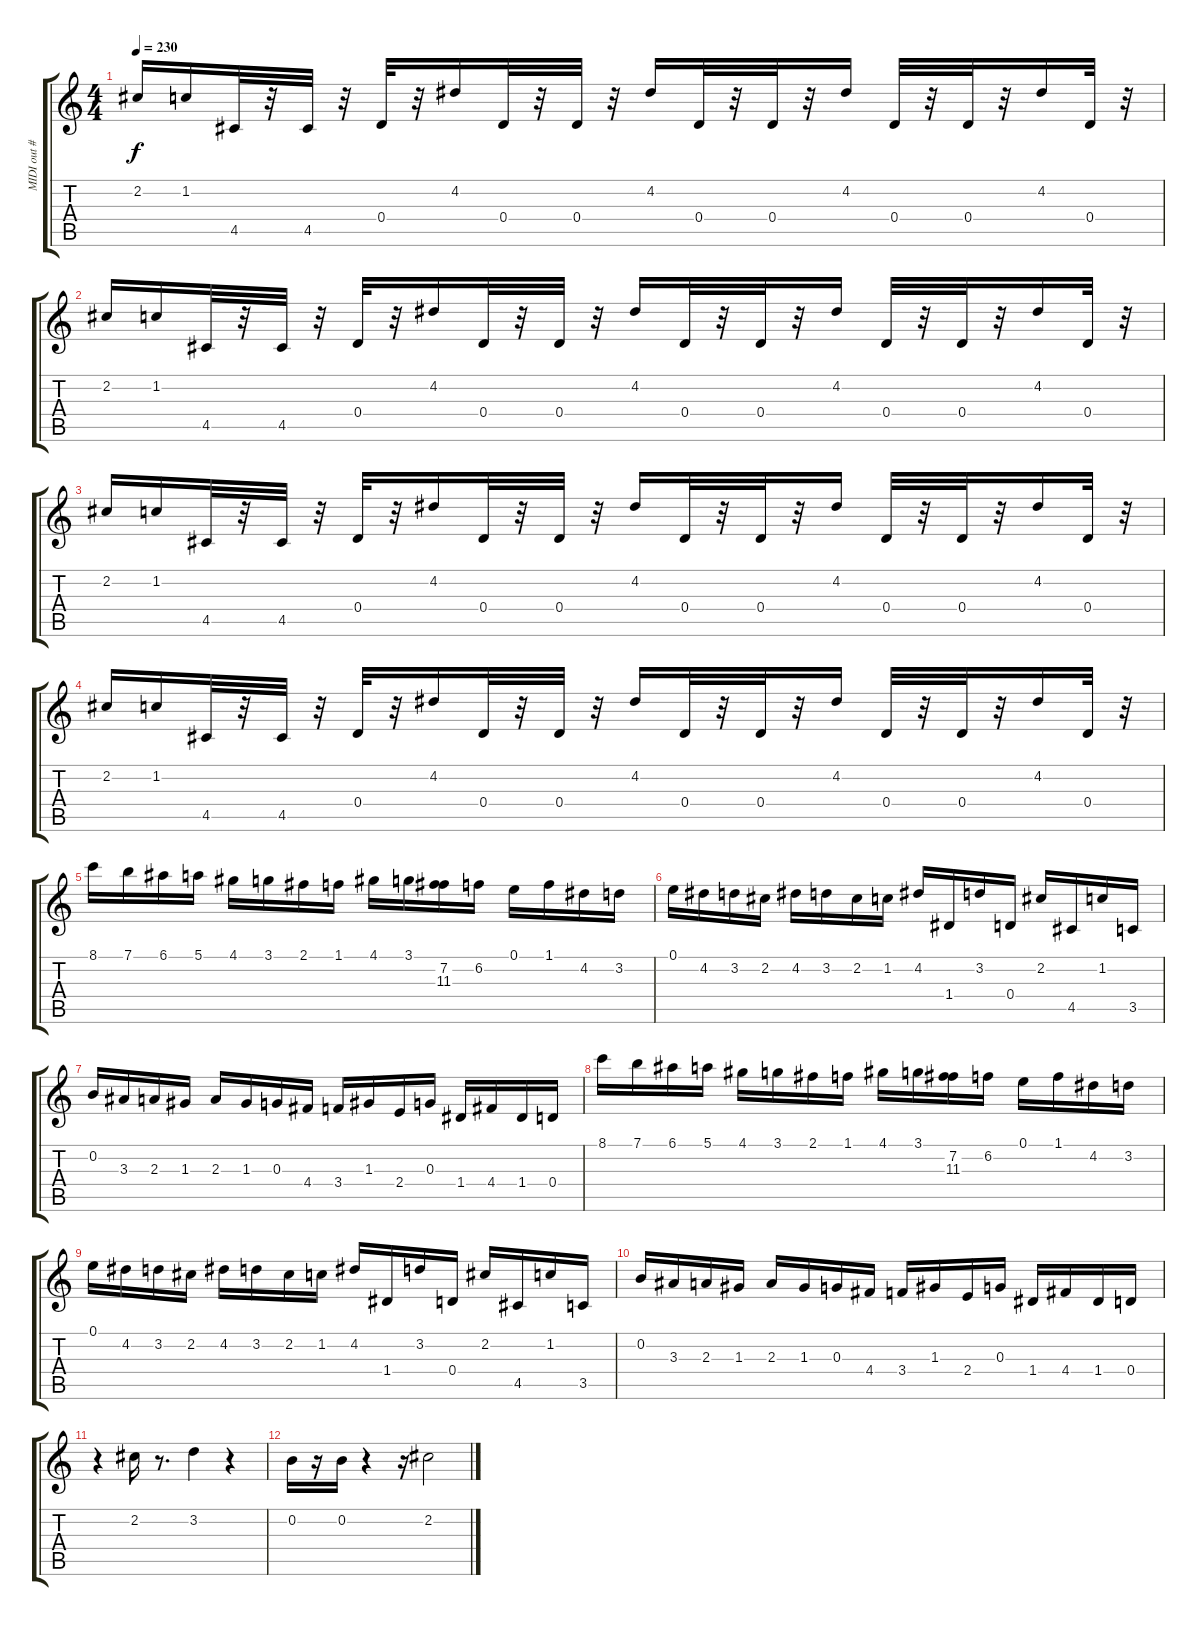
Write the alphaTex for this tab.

\track ("MIDI out #2" "MIDI out #") {instrument electricbasspick}
\staff {score tabs}
\tuning (E4 B3 G3 D3 A2 E2) {hide}
\ts (4 4)
\tempo 230
\clef g2
\ks c
2.2.16{dy f} 1.2.16 4.5.32 r.32 4.5.32 r.32 0.4.32 r.32 4.2.16 0.4.32 r.32 0.4.32 r.32 4.2.16 0.4.32 r.32 0.4.32 r.32 4.2.16 0.4.32 r.32 0.4.32 r.32 4.2.16 0.4.32 r.32 |
2.2.16 1.2.16 4.5.32 r.32 4.5.32 r.32 0.4.32 r.32 4.2.16 0.4.32 r.32 0.4.32 r.32 4.2.16 0.4.32 r.32 0.4.32 r.32 4.2.16 0.4.32 r.32 0.4.32 r.32 4.2.16 0.4.32 r.32 |
2.2.16 1.2.16 4.5.32 r.32 4.5.32 r.32 0.4.32 r.32 4.2.16 0.4.32 r.32 0.4.32 r.32 4.2.16 0.4.32 r.32 0.4.32 r.32 4.2.16 0.4.32 r.32 0.4.32 r.32 4.2.16 0.4.32 r.32 |
2.2.16 1.2.16 4.5.32 r.32 4.5.32 r.32 0.4.32 r.32 4.2.16 0.4.32 r.32 0.4.32 r.32 4.2.16 0.4.32 r.32 0.4.32 r.32 4.2.16 0.4.32 r.32 0.4.32 r.32 4.2.16 0.4.32 r.32 |
8.1.16 7.1.16 6.1.16 5.1.16 4.1.16 3.1.16 2.1.16 1.1.16 4.1.16 3.1.16 (7.2 11.3).16 6.2.16 0.1.16 1.1.16 4.2.16 3.2.16 |
0.1.16 4.2.16 3.2.16 2.2.16 4.2.16 3.2.16 2.2.16 1.2.16 4.2.16 1.4.16 3.2.16 0.4.16 2.2.16 4.5.16 1.2.16 3.5.16 |
0.2.16 3.3.16 2.3.16 1.3.16 2.3.16 1.3.16 0.3.16 4.4.16 3.4.16 1.3.16 2.4.16 0.3.16 1.4.16 4.4.16 1.4.16 0.4.16 |
8.1.16 7.1.16 6.1.16 5.1.16 4.1.16 3.1.16 2.1.16 1.1.16 4.1.16 3.1.16 (7.2 11.3).16 6.2.16 0.1.16 1.1.16 4.2.16 3.2.16 |
0.1.16 4.2.16 3.2.16 2.2.16 4.2.16 3.2.16 2.2.16 1.2.16 4.2.16 1.4.16 3.2.16 0.4.16 2.2.16 4.5.16 1.2.16 3.5.16 |
0.2.16 3.3.16 2.3.16 1.3.16 2.3.16 1.3.16 0.3.16 4.4.16 3.4.16 1.3.16 2.4.16 0.3.16 1.4.16 4.4.16 1.4.16 0.4.16 |
r.4 2.2.16 r.8{d} 3.2.4 r.4 |
0.2.16 r.16 0.2.16 r.4 r.16 2.2.2
